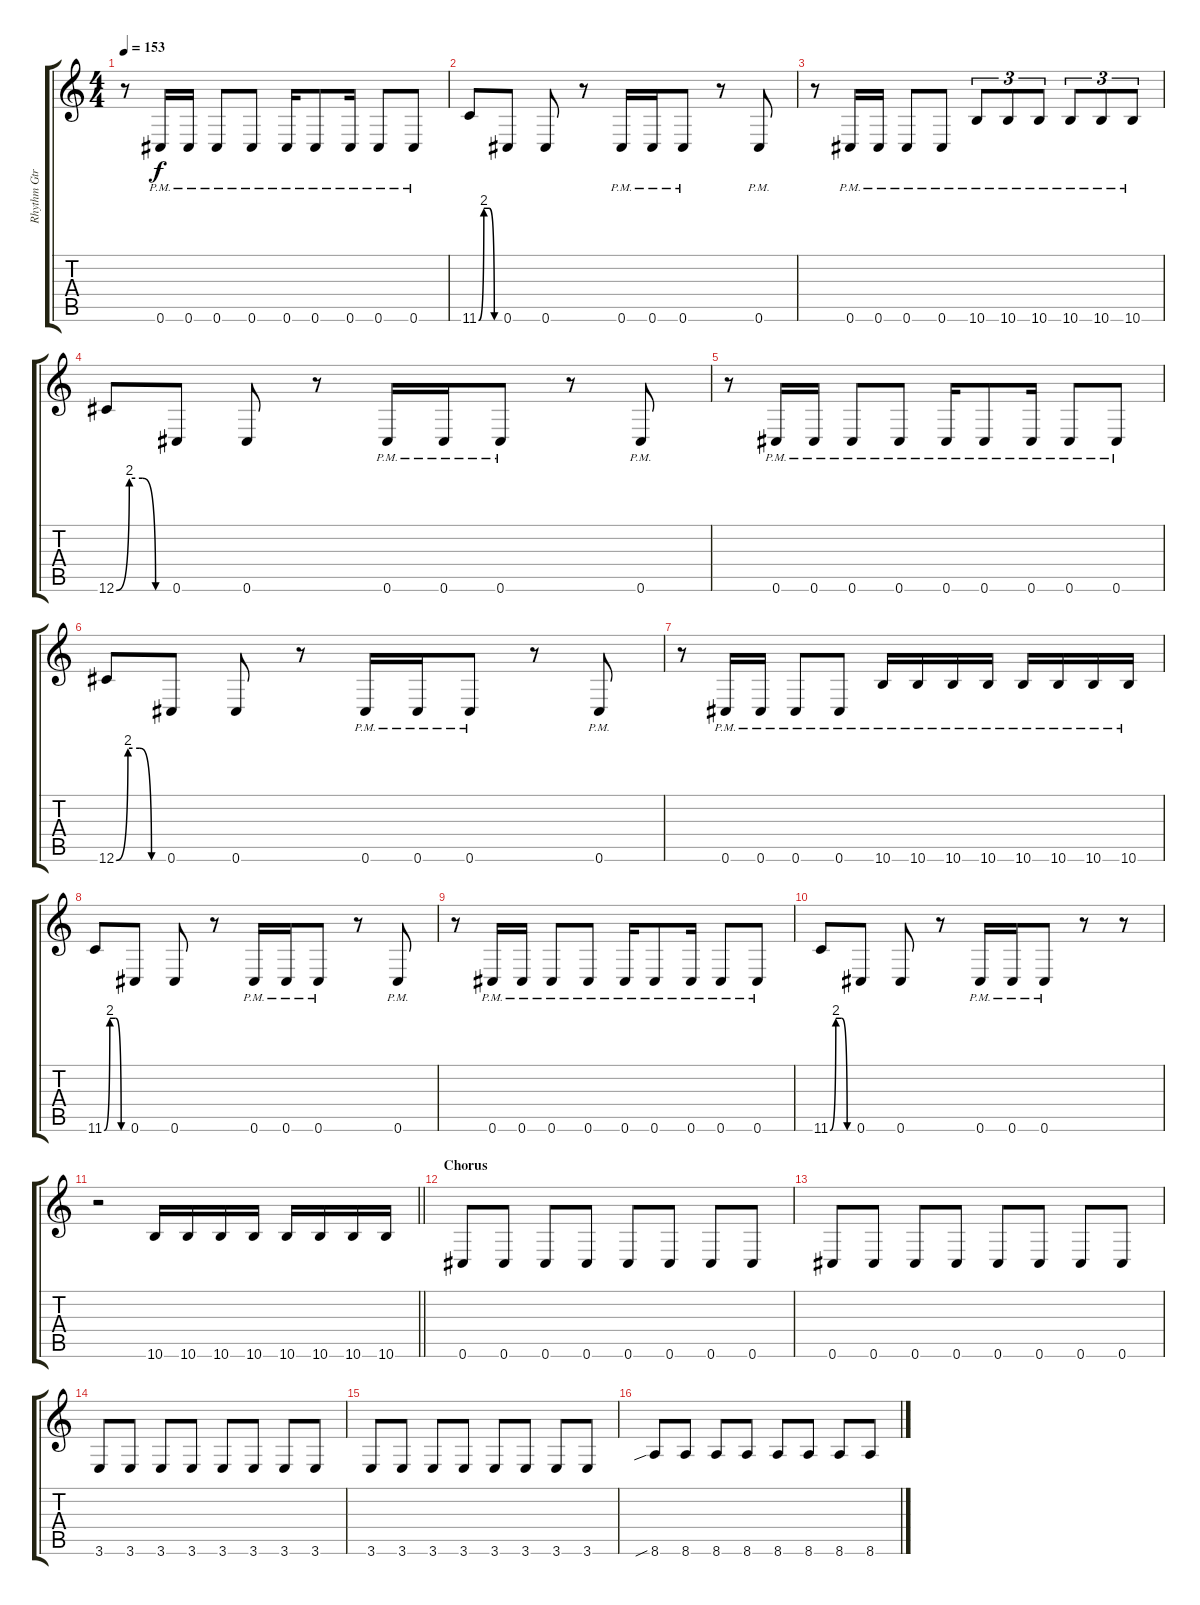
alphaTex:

\track ("Rhythm Gtr L" "Rhythm Gtr") {instrument distortionguitar}
\staff {score tabs}
\tuning (Eb4 Bb3 Gb3 Db3 Ab2 Db2) {hide}
\ts (4 4)
\tempo 153
\clef g2
\ks c
r.8{dy f} 0.6{pm}.16 0.6{pm}.16 0.6{pm}.8 0.6{pm}.8 0.6{pm}.16 0.6{pm}.8 0.6{pm}.16 0.6{pm}.8 0.6{pm}.8 |
11.6{be (custom 0 0 15 8 30 8 45 0 60 0)}.8 0.6.8 0.6.8 r.8 0.6{pm}.16 0.6{pm}.16 0.6{pm}.8 r.8 0.6{pm}.8 |
r.8 0.6{pm}.16 0.6{pm}.16 0.6{pm}.8 0.6{pm}.8 10.6{pm}.8{tu (3 2)} 10.6{pm}.8{tu (3 2)} 10.6{pm}.8{tu (3 2)} 10.6{pm}.8{tu (3 2)} 10.6{pm}.8{tu (3 2)} 10.6{pm}.8{tu (3 2)} |
12.6{be (custom 0 0 15 8 30 8 45 0 60 0)}.8 0.6.8 0.6.8 r.8 0.6{pm}.16 0.6{pm}.16 0.6{pm}.8 r.8 0.6{pm}.8 |
r.8 0.6{pm}.16 0.6{pm}.16 0.6{pm}.8 0.6{pm}.8 0.6{pm}.16 0.6{pm}.8 0.6{pm}.16 0.6{pm}.8 0.6{pm}.8 |
12.6{be (custom 0 0 15 8 30 8 45 0 60 0)}.8 0.6.8 0.6.8 r.8 0.6{pm}.16 0.6{pm}.16 0.6{pm}.8 r.8 0.6{pm}.8 |
r.8 0.6{pm}.16 0.6{pm}.16 0.6{pm}.8 0.6{pm}.8 10.6{pm}.16 10.6{pm}.16 10.6{pm}.16 10.6{pm}.16 10.6{pm}.16 10.6{pm}.16 10.6{pm}.16 10.6{pm}.16 |
11.6{be (custom 0 0 15 8 30 8 45 0 60 0)}.8 0.6.8 0.6.8 r.8 0.6{pm}.16 0.6{pm}.16 0.6{pm}.8 r.8 0.6{pm}.8 |
r.8 0.6{pm}.16 0.6{pm}.16 0.6{pm}.8 0.6{pm}.8 0.6{pm}.16 0.6{pm}.8 0.6{pm}.16 0.6{pm}.8 0.6{pm}.8 |
11.6{be (custom 0 0 15 8 30 8 45 0 60 0)}.8 0.6.8 0.6.8 r.8 0.6{pm}.16 0.6{pm}.16 0.6{pm}.8 r.8 r.8 |
\barLineRight lightlight
r.2 10.6.16 10.6.16 10.6.16 10.6.16 10.6.16 10.6.16 10.6.16 10.6.16 |
\section ("" "Chorus")
0.6.8 0.6.8 0.6.8 0.6.8 0.6.8 0.6.8 0.6.8 0.6.8 |
0.6.8 0.6.8 0.6.8 0.6.8 0.6.8 0.6.8 0.6.8 0.6.8 |
3.6.8 3.6.8 3.6.8 3.6.8 3.6.8 3.6.8 3.6.8 3.6.8 |
3.6.8 3.6.8 3.6.8 3.6.8 3.6.8 3.6.8 3.6.8 3.6.8 |
8.6{sib}.8 8.6.8 8.6.8 8.6.8 8.6.8 8.6.8 8.6.8 8.6.8
